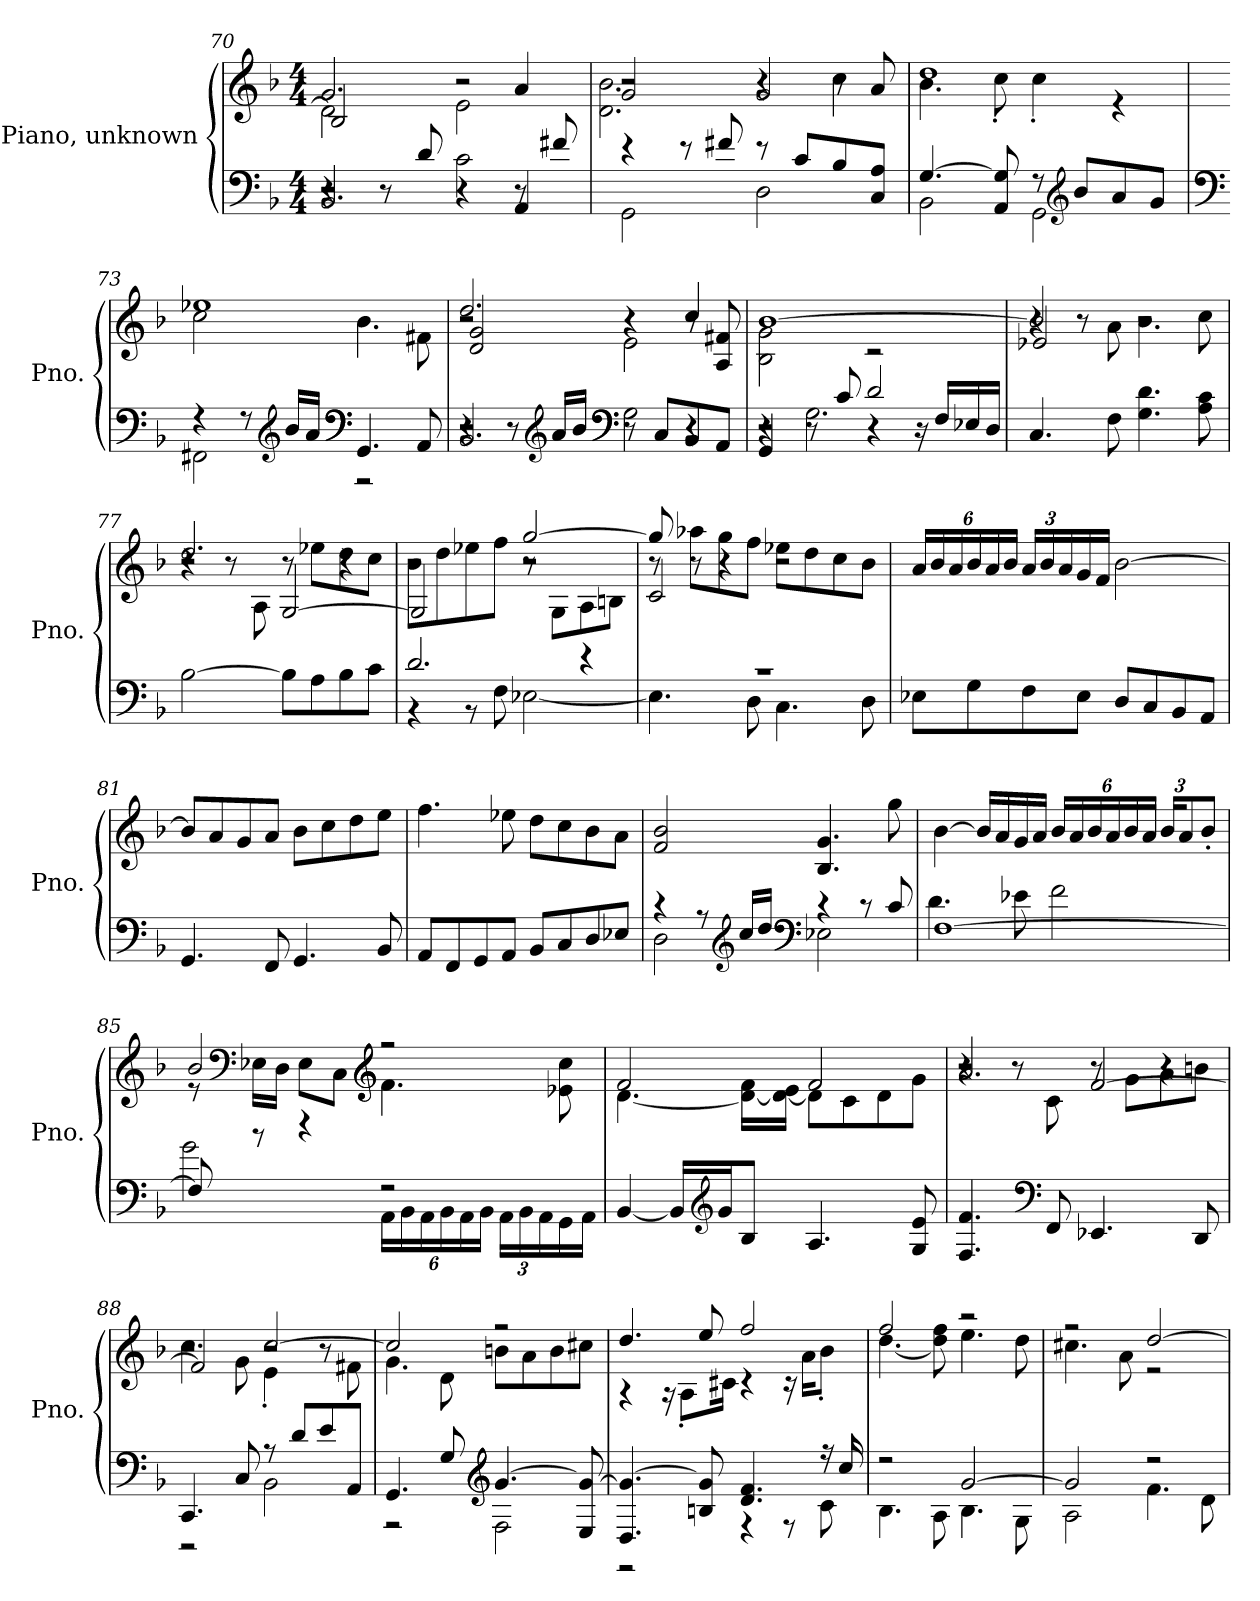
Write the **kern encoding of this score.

**kern	**kern
*part1	*part1
*staff2	*staff1
*I"Piano, unknown	*
*I'Pno.	*
*clefF4	*clefG2
*k[b-]	*k[b-]
*M4/4	*M4/4
=70	=70
*^	*^
*	*^	*	*^
4r	2r	2.BB-/	2.g/	2d\]	2B-/
8r	.	.	.	.	.
8d/	.	.	.	.	.
4r	2c\	.	.	2e\	2r
8r	.	4AA/	4a/	.	.
8f#X/	.	.	.	.	.
*	*v	*v	*	*	*
=71	=71	=71	=71	=71
4r	2GG\	2g/	2.d\ 2.b-\	2r
8r	.	.	.	.
8f#X/	.	.	.	.
8r	2D\	4r	.	2g/
8c/L	.	.	.	.
8B-/	.	8r	4cc\	.
8C/ 8A/J	.	8a/	.	.
*	*	*	*v	*v
!!LO:LB:g=z
=72	=72	=72	=72
[4.G/	2BB-\	1dd	4.b-\
8AA/ 8G/]	.	.	8cc'\
8r	2GG\	.	4cc'\
*clefG2	*	*	*
8b-/L	.	.	.
8a/	.	.	4r
8g/J	.	.	.
=73	=73	=73	=73
*clefF4	*	*	*
4r	2FF#X\	1ee-X	2cc\
8r	.	.	.
*clefG2	*	*	*
16b-/LL	.	.	.
16a/JJ	.	.	.
*clefF4	*	*	*
4.GG/	2r	.	4.b-\
8AA/	.	.	8f#X\
=74	=74	=74	=74
*	*^	*	*^
4r	2r	2.BB-/	2.dd/	2r	2d/ 2g/
8r	.	.	.	.	.
*clefG2	*	*	*	*	*
16a/LL	.	.	.	.	.
16b-/JJ	.	.	.	.	.
*clefF4	*	*	*	*	*
8r	2G\	.	.	2e\	4r
8C/L	.	.	.	.	.
8BB-/	.	4r	4cc/	.	8r
8AA/J	.	.	.	.	8A/ 8f#X/
*	*	*	*	*v	*v
!!LO:PB:g=z
=75	=75	=75	=75	=75
2r	4r	4GG/	[1b-	2B-\ 2g\
.	2.G\	8r	.	.
.	.	8c/	.	.
2d/	.	4r	.	2r
.	.	16r	.	.
.	.	16F/LL	.	.
.	.	16E-X/	.	.
.	.	16D/JJ	.	.
*v	*v	*v	*	*
=76	=76	=76
*	*	*^
4.C/	2b-/]	4r	2e-X/
.	.	8r	.
8F\	.	8a\	.
4.G\ 4.d\	2r	4.b-\	2r
8A\ 8c\	.	8cc\	.
=77	=77	=77	=77
[2B-\	2.dd/	4r	2r
.	.	8r	.
.	.	8A\	.
8B-\L]	.	8r	[2G/
8A\	.	8ee-X\L	.
8B-\	4r	8dd\	.
8c\J	.	8cc\J	.
=78	=78	=78	=78
*^	*	*	*
2.d/	4r	2r	8b-\L	2G/]
.	.	.	8dd\	.
.	8r	.	8ee-X\	.
.	8F\	.	8ff\J	.
.	[2E-X\	[2gg/	8r	2r
.	.	.	8G\L	.
4r	.	.	8A\	.
.	.	.	8Bn\J	.
!!LO:LB:g=z	!!	!!
=79	=79	=79	=79	=79
1r	4.E-\]	8gg/]	8r	2c/
.	.	8r	8aa-X\L	.
.	.	4r	8gg\	.
.	8D\	.	8ff\J	.
.	4.C\	2r	8ee-X\L	2r
.	.	.	8dd\	.
.	.	.	8cc\	.
.	8D\	.	8b-\J	.
*v	*v	*	*	*
*	*v	*v	*v
=80	=80
*	*Xbrackettup
8E-X\L	24a/LL
.	24b-/
.	24a/
8G\	24b-/
.	24a/
.	24b-/JJ
8F\	24a/LL
.	24b-/
.	24a/
8E-\J	16g/
.	16f/JJ
8D/L	[2b-\
8C/	.
8BB-/	.
8AA/J	.
=81	=81
4.GG/	8b-/L]
.	8a/
.	8g/
8FF/	8a/J
4.GG/	8b-\L
.	8cc\
.	8dd\
8BB-/	8ee\J
=82	=82
8AA/L	4.ff\
8FF/	.
8GG/	.
8AA/J	8ee-X\
8BB-/L	8dd\L
8C/	8cc\
8D/	8b-\
8E-X/J	8a\J
!!LO:LB:g=z
=83	=83
*^	*
4r	2D\	2f/ 2b-/
8r	.	.
*clefG2	*	*
16cc/LL	.	.
16dd/JJ	.	.
*clefF4	*	*
4r	2E-X\	4.B-/ 4.g/
8r	.	.
8c/	.	8gg\
=84	=84	=84
[1F	4.d\	[4b-\
.	.	16b-/LL]
.	.	16a/
.	8e-X\	16g/
.	.	16a/JJ
.	2f\	24b-/LL
.	.	24a/
.	.	24b-/
.	.	24a/
.	.	24b-/
.	.	24a/JJ
.	.	24b-/KL
.	.	12a/
.	.	8b-'/J
=85	=85	=85
*	*	*^
8F/]	2g\	2b-/	8r
*	*	*clefF4	*
8r	.	.	16E-X\LL
.	.	.	16D\JJ
4r	.	.	8E-\L
.	.	.	8C\J
*	*	*clefG2	*
*	*Xbrackettup	*	*
2r	24AA\LL	2r	4.f\
.	24BB-\	.	.
.	24AA\	.	.
.	24BB-\	.	.
.	24AA\	.	.
.	24BB-\JJ	.	.
.	24AA\LL	.	.
.	24BB-\	.	.
.	24AA\	.	.
.	16GG\	.	8e-X\ 8cc\
.	16AA\JJ	.	.
*v	*v	*	*
!!LO:LB:g=z	!!
=86	=86	=86
[4BB-/	2f/	[4.d\
16BB-/LL]	.	.
*clefG2	*	*
16g/J	.	.
8B-/J	.	16d\_ 16f\LL
.	.	16d\_ 16e\JJ
4.A/	2f/	8d\L]
.	.	8c\
.	.	8d\
8G/ 8e/	.	8g\J
=87	=87	=87
*	*	*^
4.F/ 4.f/	2.a/	4r	2r
.	.	8r	.
*clefF4	*	*	*
8FF/	.	8c\	.
4.EE-X/	.	8r	[2f/
.	.	8g\L	.
.	4r	8a\	.
8DD/	.	8bn\J	.
=88	=88	=88	=88
*^	*	*	*
4.CC/	2r	2r	4.cc\	2f/]
8C/	.	.	8g\	.
8r	2BB-\	[2cc/	4e'\	2r
8d/L	.	.	.	.
8e/	.	.	8r	.
8AA/J	.	.	8f#X\	.
*	*	*	*v	*v
=89	=89	=89	=89
4.GG/	2r	2cc/]	4.g\
8G/	.	.	8d\
*clefG2	*	*	*
[4.g/	2F\	2r	8bn\L
.	.	.	8a\
.	.	.	8b\
8E/ 8g/_	.	.	8cc#X\J
!!LO:LB:g=z	!!
=90	=90	=90	=90
4.D/ 4.g/_	2r	4.dd/	4r
.	.	.	16r
.	.	.	8A'\L
8Bn/ 8g/]	.	8ee/	.
.	.	.	16c#X\Jk
4.d/ 4.f/	4r	2ff/	4r
.	8r	.	16r
.	.	.	16a\KL
16r	8c\	.	8b-'\J
16cc/	.	.	.
=91	=91	=91	=91
2r	4.B-\	2ff/	[4.dd\
.	8A\	.	8dd\] 8ff\
[2g/	4.B-\	2r	4.ee\
.	8G\	.	8dd\
=92	=92	=92	=92
2g/]	2A\	2r	4.cc#X\
.	.	.	8a\
2r	4.f\	[2dd/	2r
.	8d\	.	.
*v	*v	*	*
*	*v	*v
=	=
*-	*-
